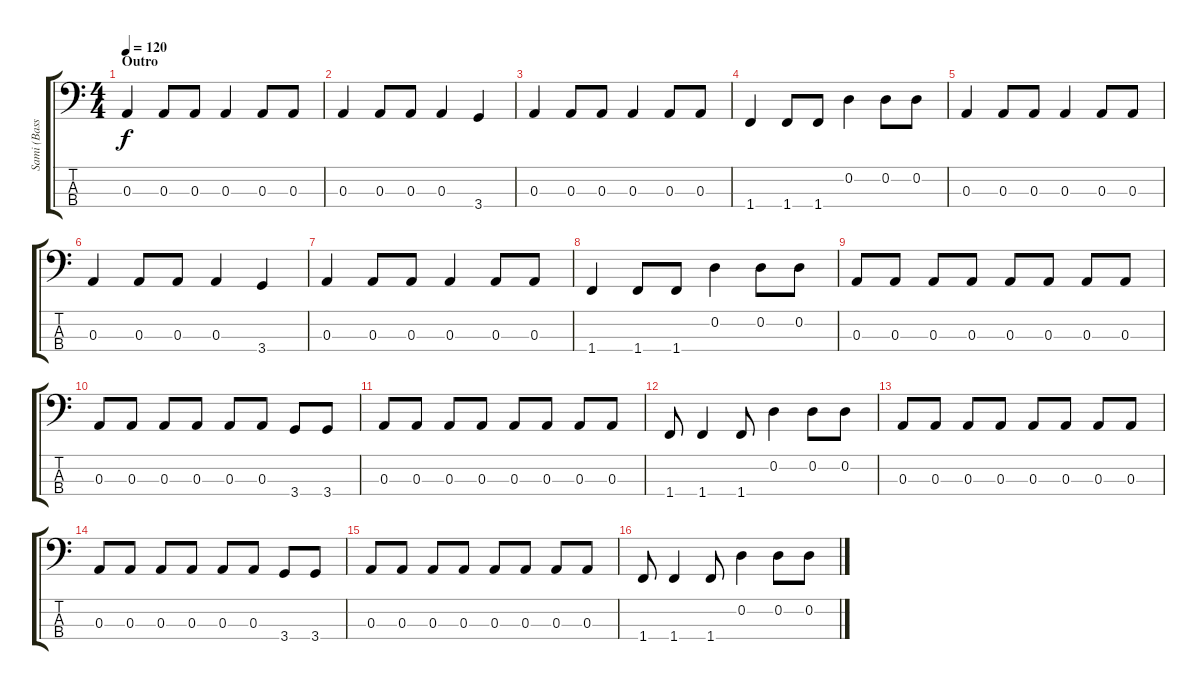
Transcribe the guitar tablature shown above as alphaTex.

\track ("Sami (Bass)" "Sami (Bass") {instrument electricbassfinger}
\staff {score tabs}
\tuning (G2 D2 A1 E1) {hide}
\ts (4 4)
\section ("" "Outro")
\tempo 120
\clef f4
\ks c
0.3.4{dy f} 0.3.8 0.3.8 0.3.4 0.3.8 0.3.8 |
0.3.4 0.3.8 0.3.8 0.3.4 3.4.4 |
0.3.4 0.3.8 0.3.8 0.3.4 0.3.8 0.3.8 |
1.4.4 1.4.8 1.4.8 0.2.4 0.2.8 0.2.8 |
0.3.4 0.3.8 0.3.8 0.3.4 0.3.8 0.3.8 |
0.3.4 0.3.8 0.3.8 0.3.4 3.4.4 |
0.3.4 0.3.8 0.3.8 0.3.4 0.3.8 0.3.8 |
1.4.4 1.4.8 1.4.8 0.2.4 0.2.8 0.2.8 |
0.3.8 0.3.8 0.3.8 0.3.8 0.3.8 0.3.8 0.3.8 0.3.8 |
0.3.8 0.3.8 0.3.8 0.3.8 0.3.8 0.3.8 3.4.8 3.4.8 |
0.3.8 0.3.8 0.3.8 0.3.8 0.3.8 0.3.8 0.3.8 0.3.8 |
1.4.8 1.4.4 1.4.8 0.2.4 0.2.8 0.2.8 |
0.3.8 0.3.8 0.3.8 0.3.8 0.3.8 0.3.8 0.3.8 0.3.8 |
0.3.8 0.3.8 0.3.8 0.3.8 0.3.8 0.3.8 3.4.8 3.4.8 |
0.3.8 0.3.8 0.3.8 0.3.8 0.3.8 0.3.8 0.3.8 0.3.8 |
1.4.8 1.4.4 1.4.8 0.2.4 0.2.8 0.2.8
